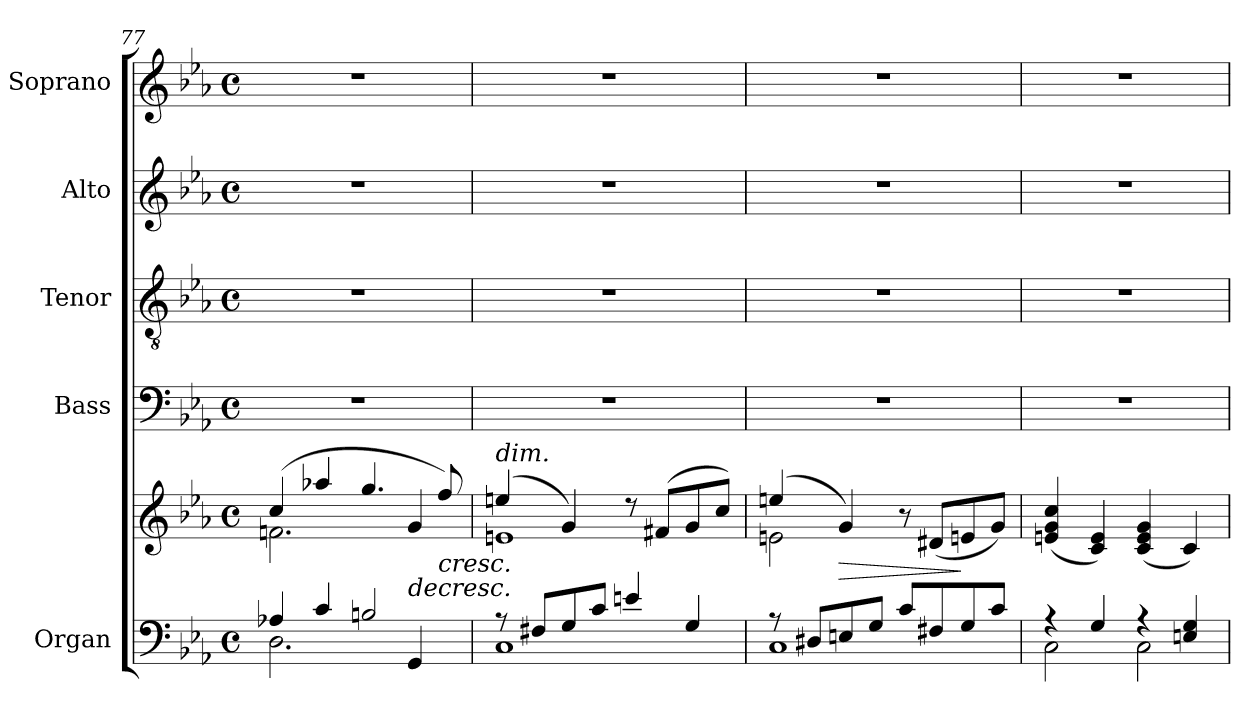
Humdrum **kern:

**kern	**kern	**dynam	**kern	**kern	**kern	**kern
*part5	*part5	*part5	*part4	*part3	*part2	*part1
*staff6	*staff5	*staff5/6	*staff4	*staff3	*staff2	*staff1
*I"Organ	*	*	*I"Bass	*I"Tenor	*I"Alto	*I"Soprano
*I'Org.	*	*	*I'B.	*I'T.	*I'A.	*I'S.
*clefF4	*clefG2	*	*clefF4	*clefGv2	*clefG2	*clefG2
*	*	*	*	*ITrd7c12	*	*
*k[b-e-a-]	*k[b-e-a-]	*	*k[b-e-a-]	*k[b-e-a-]	*k[b-e-a-]	*k[b-e-a-]
*E-:	*E-:	*	*E-:	*E-:	*E-:	*E-:
*M4/4	*M4/4	*	*M4/4	*M4/4	*M4/4	*M4/4
*met(c)	*met(c)	*	*met(c)	*met(c)	*met(c)	*met(c)
=77	=77	=77	=77	=77	=77	=77
*^	*^	*	*	*	*	*
4A-Xi/	2.Di\	(4cci/	2.fni\	.	1r	1r	1r	1r
4ci/	.	4aa-Xi/	.	.	.	.	.	.
2Bni/	.	4.ggi/	.	.	.	.	.	.
!	!	!	!	!LO:HP:n=1:b	!	!	!	!
.	4GGi/	.	4gi/	[ >	.	.	.	.
!	!	!	!	!LO:HP:b	!	!	!	!
.	.	8ffi/)	.	<	.	.	.	.
=78	=78	=78	=78	=78	=78	=78	=78	=78
!	!	!LO:TX:a:i:t=dim.	!	!	!	!	!	!
8r	1Ci	(4eeni/	1eni	.	1r	1r	1r	1r
8F#Xi/L	.	.	.	.	.	.	.	.
8Gi/	.	4gi/)	.	.	.	.	.	.
8ci/J	.	.	.	.	.	.	.	.
4eni/	.	8r	.	.	.	.	.	.
.	.	(8f#Xi/L	.	.	.	.	.	.
4Gi/	.	8gi/	.	.	.	.	.	.
.	.	8cci/J)	.	.	.	.	.	.
*v	*v	*	*	*	*	*	*	*
*	*v	*v	*	*	*	*	*
.	.	]	.	.	.	.
=79	=79	=79	=79	=79	=79	=79
*^	*^	*	*	*	*	*
8r	1Ci	(4eeni/	2eni\	.	1r	1r	1r	1r
8D#Xi/L	.	.	.	.	.	.	.	.
!	!	!	!	!LO:HP:b	!	!	!	!
8Eni/	.	4gi/)	.	>	.	.	.	.
8Gi/J	.	.	.	.	.	.	.	.
8ci/L	.	8r	2ryy	.	.	.	.	.
8F#Xi/	.	(8d#Xi/L	.	.	.	.	.	.
8Gi/	.	8eni/	.	]	.	.	.	.
8ci/J	.	8gi/J)	.	.	.	.	.	.
*	*	*v	*v	*	*	*	*	*
!!LO:LB:g=z
=80	=80	=80	=80	=80	=80	=80	=80
4r	2Ci\	(4eni/ 4gi 4cci	.	1r	1r	1r	1r
4Gi/	.	4ci/ 4ei)	.	.	.	.	.
4r	2Ci\	(4ci/ 4ei 4gi	.	.	.	.	.
4Eni/ 4Gi	.	4ci/)	.	.	.	.	.
*v	*v	*	*	*	*	*	*
=	=	=	=	=	=	=
*-	*-	*-	*-	*-	*-	*-
